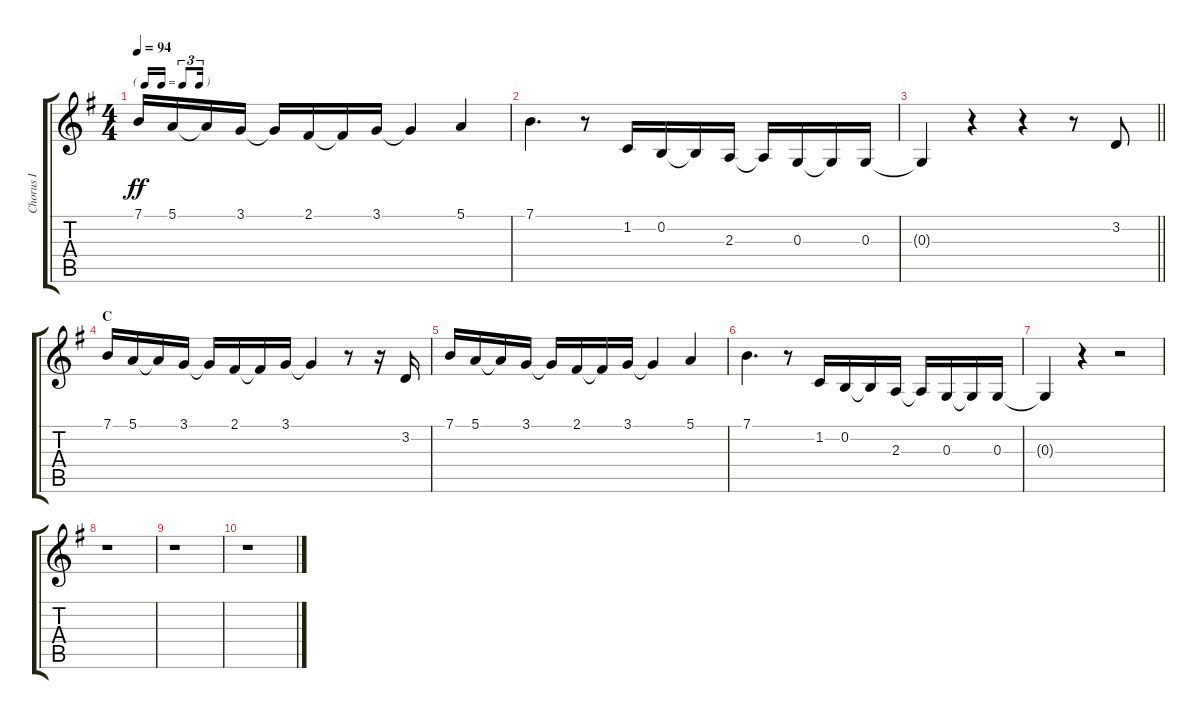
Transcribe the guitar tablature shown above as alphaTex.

\track ("Chorus I" "Chorus I") {instrument voiceoohs}
\staff {score tabs}
\tuning (E4 B3 G3 D3 A2 E2) {hide}
\ts (4 4)
\tf triplet16th
\tempo 94
\clef g2
\ks g
7.1.16{dy ff} 5.1.16 5.1{t}.16 3.1.16 3.1{t}.16 2.1.16 2.1{t}.16 3.1.16 3.1{t}.4 5.1.4 |
7.1.4{d} r.8 1.2.16 0.2.16 0.2{t}.16 2.3.16 2.3{t}.16 0.3.16 0.3{t}.16 0.3.16 |
\barLineRight lightlight
0.3{t}.4 r.4 r.4 r.8 3.2.8 |
\section ("" "C")
7.1.16 5.1.16 5.1{t}.16 3.1.16 3.1{t}.16 2.1.16 2.1{t}.16 3.1.16 3.1{t}.4 r.8 r.16 3.2.16 |
7.1.16 5.1.16 5.1{t}.16 3.1.16 3.1{t}.16 2.1.16 2.1{t}.16 3.1.16 3.1{t}.4 5.1.4 |
7.1.4{d} r.8 1.2.16 0.2.16 0.2{t}.16 2.3.16 2.3{t}.16 0.3.16 0.3{t}.16 0.3.16 |
0.3{t}.4 r.4 r.2 |
r.1 |
r.1 |
r.1
